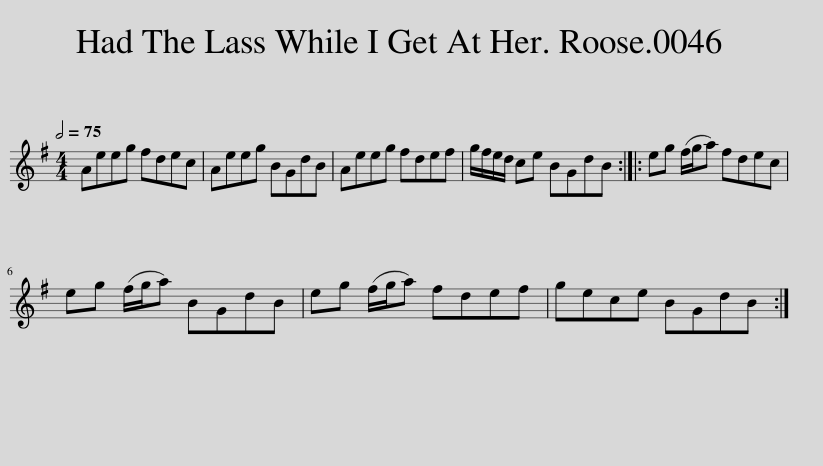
X:1
L:1/8
Q:1/2=75
M:4/4
I:linebreak $
K:G
V:1 treble
V:1
 Aeeg fdec | Aeeg BGdB | Aeeg fdef | g/f/e/d/ ce BGdB :: eg (f/g/a) fdec |$ %5
 eg (f/g/a) BGdB | eg (f/g/a) fdef | gece BGdB :| %8
